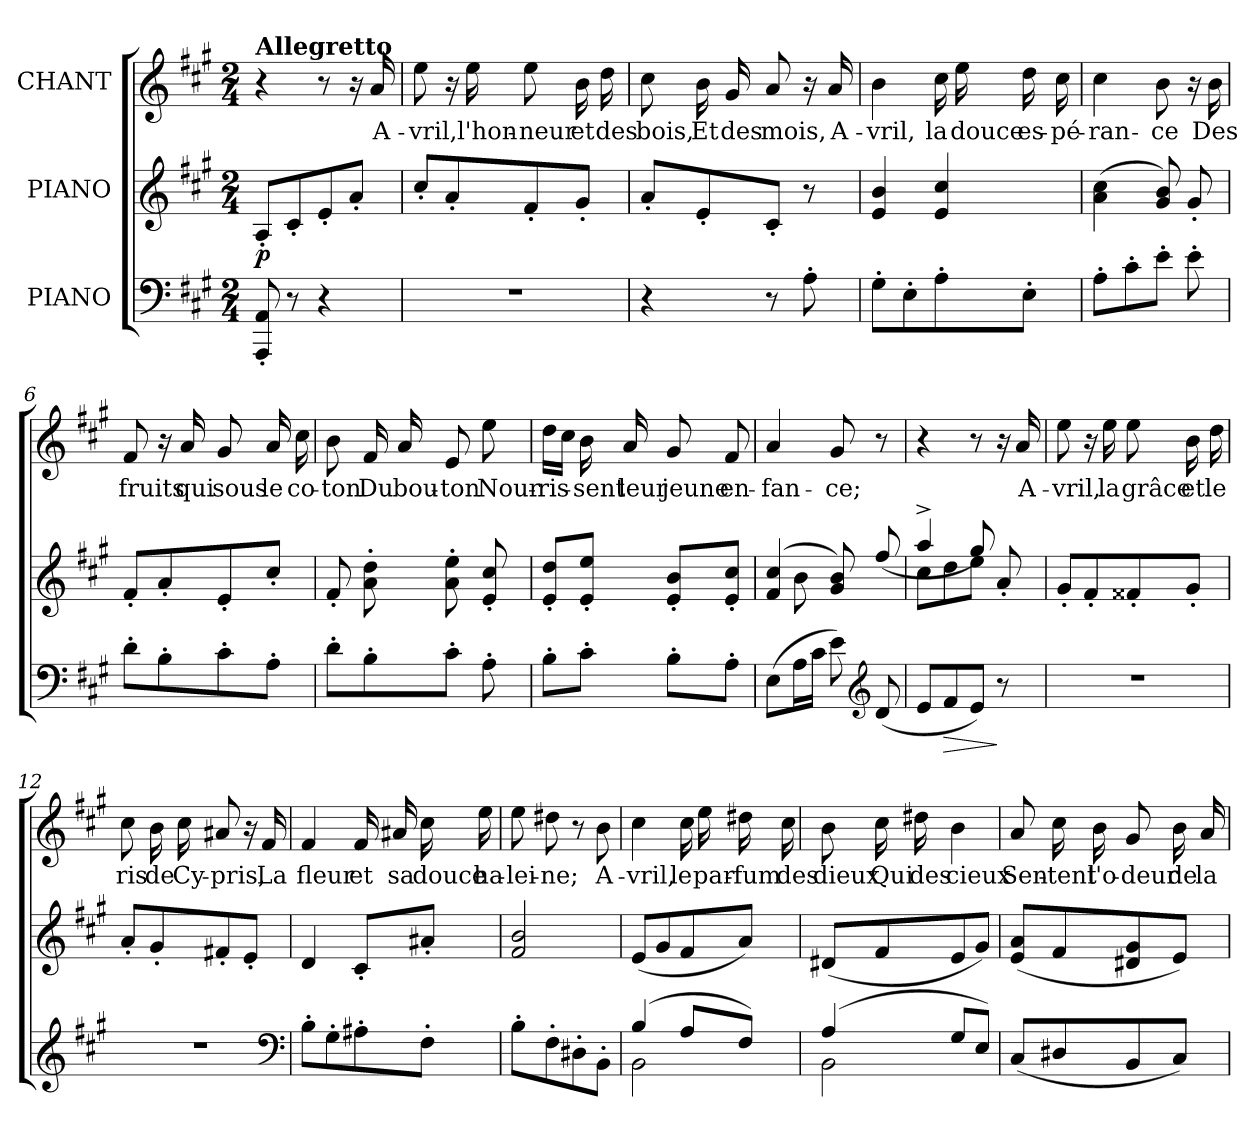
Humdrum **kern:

**kern	**dynam	**kern	**dynam	**kern	**text
*part3	*part3	*part2	*part2	*part1	*part1
*staff3	*staff3	*staff2	*staff2	*staff1	*staff1
*I"PIANO	*	*I"PIANO	*	*I"CHANT	*
*clefF4	*	*clefG2	*	*clefG2	*
*k[f#c#g#]	*	*k[f#c#g#]	*	*k[f#c#g#]	*
*A:	*	*A:	*	*A:	*
*M2/4	*	*M2/4	*	*M2/4	*
=1	=1	=1	=1	=1	=1
!	!	!	!	!LO:TX:B:t=Allegretto	!
8AAA'/ 8AA'/	.	8A'/L	p	4r	.
8r	.	8c#'/	.	.	.
4r	.	8e'/	.	8r	.
.	.	8a'/J	.	16r	.
.	.	.	.	16a/	A-
=2	=2	=2	=2	=2	=2
2r	.	8cc#'/L	.	8ee\	-vril,
.	.	8a'/	.	16r	.
.	.	.	.	16ee\	l'hon-
.	.	8f#'/	.	8ee\	-neur
.	.	8g#'/J	.	16b\	et
.	.	.	.	16dd\	des
=3	=3	=3	=3	=3	=3
4r	.	8a'/L	.	8cc#\	bois,
.	.	8e'/	.	16b\	Et
.	.	.	.	16g#/	des
8r	.	8c#'/J	.	8a/	mois,
8A'\	.	8r	.	16r	.
.	.	.	.	16a/	A-
!!LO:LB:g=z
=4	=4	=4	=4	=4	=4
8G#'\L	.	4e/ 4b/	.	4b\	-vril,
8E'\	.	.	.	.	.
8A'\	.	4e/ 4cc#/	.	16cc#\	la
.	.	.	.	16ee\	douce
8E'\J	.	.	.	16dd\	es-
.	.	.	.	16cc#\	-pé-
=5	=5	=5	=5	=5	=5
8A'\L	.	(4a\ 4cc#\	.	4cc#\	-ran-
8c#'\	.	.	.	.	.
8e'\J	.	8g#/ 8b/)	.	8b\	-ce
8e'\	.	8g#'/	.	16r	.
.	.	.	.	16b\	Des
=6	=6	=6	=6	=6	=6
8d'\L	.	8f#'/L	.	8f#/	fruits
8B'\	.	8a'/	.	16r	.
.	.	.	.	16a/	qui
8c#'\	.	8e'/	.	8g#/	sous
8A'\J	.	8cc#'/J	.	16a/	le
.	.	.	.	16cc#\	co-
=7	=7	=7	=7	=7	=7
8d'\L	.	8f#'/	.	8b\	-ton
8B'\	.	8a'\ 8dd'\	.	16f#/	Du
.	.	.	.	16a/	bou-
8c#'\J	.	8a'\ 8ee'\	.	8e/	-ton
8A'\	.	8e'/ 8cc#'/	.	8ee\	Nour-
!!LO:LB:g=z
=8	=8	=8	=8	=8	=8
8B'\L	.	8e'/ 8dd'/L	.	16dd\LL	-ris-
.	.	.	.	16cc#\JJ	.
8c#'\J	.	8e'/ 8ee'/J	.	16b\	-sent
.	.	.	.	16a/	leur
8B'\L	.	8e'/ 8b'/L	.	8g#/	jeune
8A'\J	.	8e'/ 8cc#'/J	.	8f#/	en-
=9	=9	=9	=9	=9	=9
*	*	*^	*	*	*
(8E\L	.	(4f#/ 4cc#/	8b\	.	4a/	-fan-
16A\L	.	.	4.ryy	.	.	.
16c#\JJ	.	.	.	.	.	.
8e\)	.	8g#/ 8b/)	.	.	8g#/	-ce;
*clefG2	*	*	*	*	*	*
(8d/	.	(8ff#/	.	.	8r	.
=10	=10	=10	=10	=10	=10	=10
8e/L	.	4aa^/	8cc#\L	.	4r	.
!	!LO:HP:b	!	!	!	!	!
8f#/	>	.	8dd\	.	.	.
8e/J)	.	8gg#/)	8ee\J	.	8r	.
8r	]	8a'/	8ryy	.	16r	.
.	.	.	.	.	16a/	A-
*	*	*v	*v	*	*	*
=11	=11	=11	=11	=11	=11
2r	.	8g#'/L	.	8ee\	-vril,
.	.	8f#'/	.	16r	.
.	.	.	.	16ee\	la
.	.	8f##X'/	.	8ee\	grâce
.	.	8g#'/J	.	16b\	et
.	.	.	.	16dd\	le
!!LO:PB:g=z
=12	=12	=12	=12	=12	=12
2r	.	8a'/L	.	8cc#\	ris
.	.	8g#'/	.	16b\	de
.	.	.	.	16cc#\	Cy-
.	.	8f#X'/	.	8a#X/	-pris,
.	.	8e'/J	.	16r	.
.	.	.	.	16f#/	La
*clefF4	*	*	*	*	*
=13	=13	=13	=13	=13	=13
8B'\L	.	4d/	.	4f#/	fleur
8G#'\	.	.	.	.	.
8A#X'\	.	8c#'/L	.	16f#/	et
.	.	.	.	16a#X/	sa
8F#'\J	.	8a#X'/J	.	16cc#\	douce
.	.	.	.	16ee\	ha-
=14	=14	=14	=14	=14	=14
8B'\L	.	2f#/ 2b/	.	8ee\	-lei-
8F#'\	.	.	.	8dd#X\	-ne;
8D#X'\	.	.	.	8r	.
8BB'\J	.	.	.	8b\	A-
=15	=15	=15	=15	=15	=15
*^	*	*	*	*	*
(4B/	2BB\	.	(8e/L	.	4cc#\	-vril,
.	.	.	8g#/	.	.	.
8A/L	.	.	8f#/	.	16cc#\	le
.	.	.	.	.	16ee\	par-
8F#/J)	.	.	8a/J)	.	16dd#X\	-fum
.	.	.	.	.	16cc#\	des
!!LO:LB:g=z
=16	=16	=16	=16	=16	=16	=16
(4A/	2BB\	.	(8d#X/L	.	8b\	dieux
.	.	.	8f#/	.	16cc#\	Qui
.	.	.	.	.	16dd#X\	des
8G#/L	.	.	8e/	.	4b\	cieux
8E/J)	.	.	8g#/J)	.	.	.
*v	*v	*	*	*	*	*
=17	=17	=17	=17	=17	=17
(8C#/L	.	(8e/ 8a/L	.	8a/	Sen-
8D#X/	.	8f#/	.	16cc#\	-tent
.	.	.	.	16b\	l'o-
8BB/	.	8d#X/ 8g#/	.	8g#/	-deur
8C#/J)	.	8e/J)	.	16b\	de
.	.	.	.	16a/	la
=	=	=	=	=	=
*-	*-	*-	*-	*-	*-
